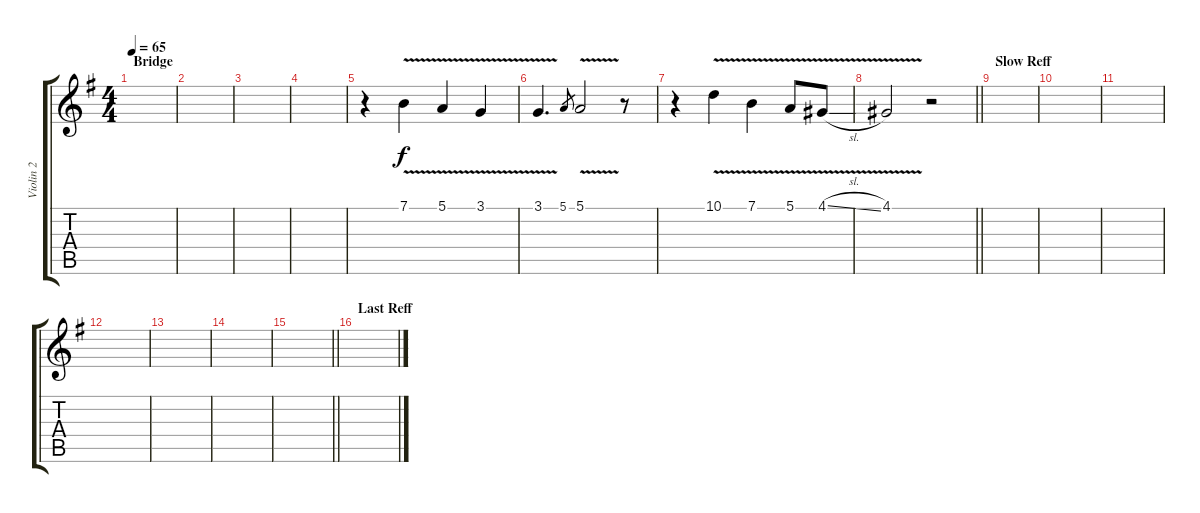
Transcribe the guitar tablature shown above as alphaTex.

\track ("Violin 2" "Violin 2") {instrument synthstrings1}
\staff {score tabs}
\tuning (E4 B3 G3 D3 A2 E2) {hide}
\ts (4 4)
\section ("" "Bridge")
\tempo 65
\clef g2
\ks g
|
|
|
|
r.4 7.1{v}.4 5.1{v}.4 3.1{v}.4 |
3.1{v}.4{d} 5.1.8{gr} 5.1{v}.2 r.8 |
r.4 10.1{v}.4 7.1{v}.4 5.1{v}.8 4.1{v sl}.8 |
\barLineRight lightlight
4.1{v}.2 r.2 |
\section ("" "Slow Reff")
|
|
|
|
|
|
\barLineRight lightlight
|
\section ("" "Last Reff")
